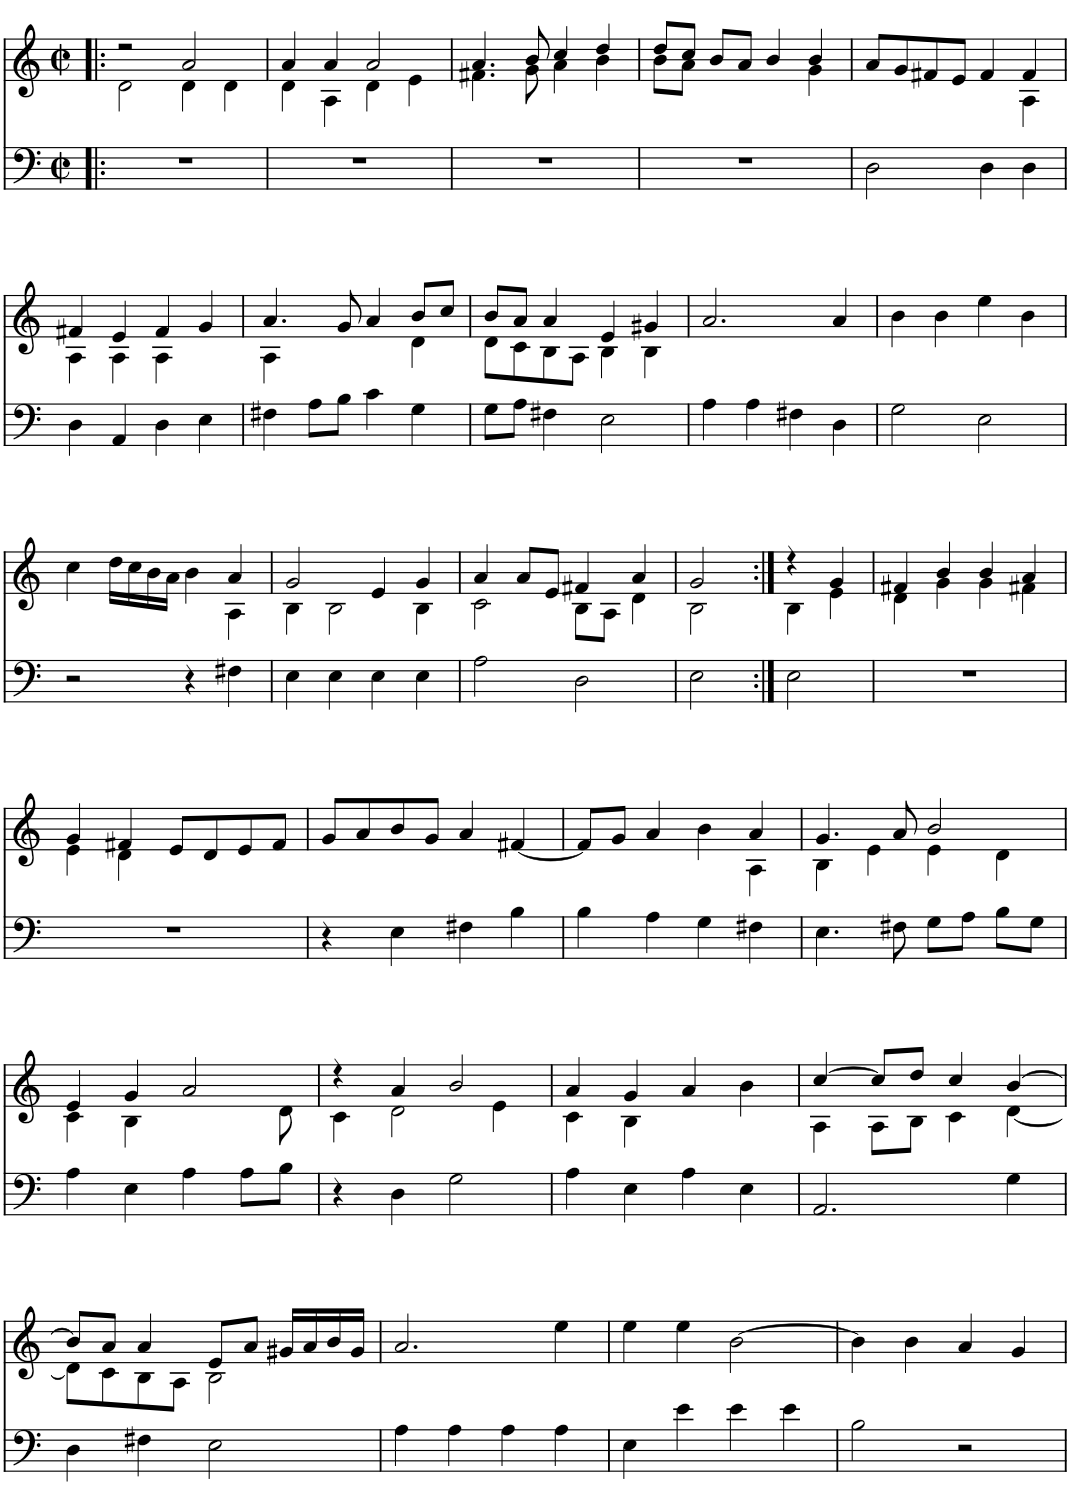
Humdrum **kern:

**kern	**kern
*part1	*part1
*staff2	*staff1
*I"Laute	*
*clefF4	*clefG2
*k[]	*k[]
*M2/2	*M2/2
*met(c|)	*met(c|)
=1!|:	=1!|:
*	*^
1r	2r	2d\
.	2a/	4d\
.	.	4d\
=2	=2	=2
1r	4a/	4d\
.	4a/	4A\
.	2a/	4d\
.	.	4e\
=3	=3	=3
1r	4.a/	4.f#X\
.	8b/	8g\
.	4cc/	4a\
.	4dd/	4b\
=4	=4	=4
1r	8dd/L	8b\L
.	8cc/J	8a\J
.	8b/L	2ryy
.	8a/J	.
.	4b/	.
.	4b/	4g\
=5	=5	=5
2D\	8a/L	2.ryy
.	8g/	.
.	8f#X/	.
.	8e/J	.
4D\	4f#/	.
4D\	4f#/	4A\
!!LO:LB:g=z	!!
=6	=6	=6
4D\	4f#X/	4A\
4AA/	4e/	4A\
4D\	4f#/	4A\
4E\	4g/	4ryy
=7	=7	=7
4F#X\	4.a/	4A\
8A\L	.	2ryy
8B\J	8g/	.
4c\	4a/	.
4G\	8b/L	4d\
.	8cc/J	.
=8	=8	=8
8G\L	8b/L	8d\L
8A\J	8a/J	8c\
4F#X\	4a/	8B\
.	.	8A\J
2E\	4e/	4B\
.	4g#X/	4B\
*	*v	*v
=9	=9
4A\	2.a/
4A\	.
4F#X\	.
4D\	4a/
=10	=10
2G\	4b\
.	4b\
2E\	4ee\
.	4b\
!!LO:LB:g=z
=11	=11
*	*^
2r	4cc\	2.ryy
.	16dd\LL	.
.	16cc\	.
.	16b\	.
.	16a\JJ	.
4r	4b\	.
4F#X\	4a/	4A\
=12	=12	=12
4E\	2g/	4B\
4E\	.	2B\
4E\	4e/	.
4E\	4g/	4B\
=13	=13	=13
2A\	4a/	2c\
.	8a/L	.
.	8e/J	.
2D\	4f#X/	8B\L
.	.	8A\J
.	4a/	4d\
==14	==14	==14
2E\	2g/	2B\
2E\	4r	4B\
.	4g/	4e\
=15	=15	=15
1r	4f#X/	4d\
.	4b/	4g\
.	4b/	4g\
.	4a/	4f#X\
!!LO:LB:g=z	!!
=16	=16	=16
1r	4g/	4e\
.	4f#X/	4d\
.	8e/L	2ryy
.	8d/	.
.	8e/	.
.	8f#/J	.
*	*v	*v
=17	=17
4r	8g/L
.	8a/
4E\	8b/
.	8g/J
4F#X\	4a/
4B\	[4f#X/
=18	=18
*	*^
4B\	8f#/L]	2.ryy
.	8g/J	.
4A\	4a/	.
4G\	4b\	.
4F#X\	4a/	4A\
=19	=19	=19
4.E\	4.g/	4B\
.	.	4e\
8F#X\	8a/	.
8G\L	2b/	4e\
8A\J	.	.
8B\L	.	4d\
8G\J	.	.
!!LO:LB:g=z	!!
=20	=20	=20
4A\	4e/	4c\
4E\	4g/	4B\
4A\	2a/	4.ryy
8A\L	.	.
8B\J	.	8d\
=21	=21	=21
4r	4r	4c\
4D\	4a/	2d\
2G\	2b/	.
.	.	4e\
=22	=22	=22
4A\	4a/	4c\
4E\	4g/	4B\
4A\	4a/	2ryy
4E\	4b\	.
=23	=23	=23
2.AA/	[4cc/	4A\
.	8cc/L]	8A\L
.	8dd/J	8B\J
.	4cc/	4c\
4G\	[4b/	[4d\
!!LO:LB:g=z	!!
=24	=24	=24
4D\	8b/L]	8d\L]
.	8a/J	8c\
4F#X\	4a/	8B\
.	.	8A\J
2E\	8e/L	2B\
.	8a/J	.
.	16g#X/LL	.
.	16a/	.
.	16b/	.
.	16g#/JJ	.
*	*v	*v
=25	=25
4A\	2.a/
4A\	.
4A\	.
4A\	4ee\
=26	=26
4E\	4ee\
4e\	4ee\
4e\	[2b\
4e\	.
=27	=27
2B\	4b\]
.	4b\
2r	4a/
.	4g/
=	=
*-	*-
